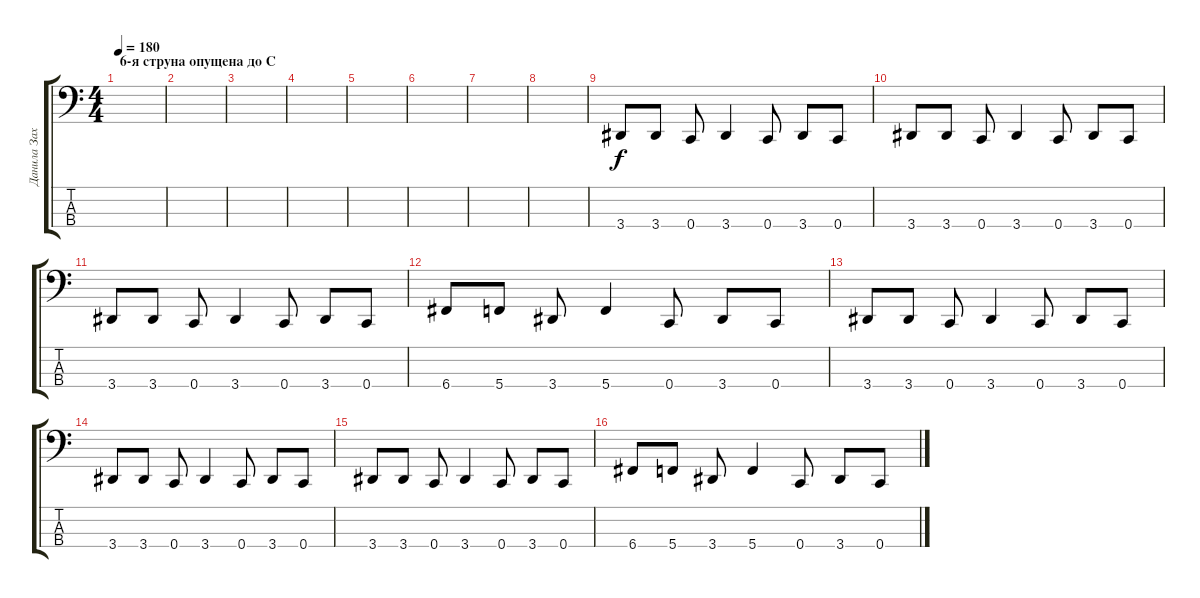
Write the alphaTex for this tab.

\track ("Данила Захаренков" "Данила Зах") {instrument electricbasspick}
\staff {score tabs}
\tuning (F2 C2 G1 C1) {hide}
\ts (4 4)
\section ("" "6-я струна опущена до С")
\tempo 180
\clef f4
\ks c
|
|
|
|
|
|
|
|
3.4.8 3.4.8 0.4.8 3.4.4 0.4.8 3.4.8 0.4.8 |
3.4.8 3.4.8 0.4.8 3.4.4 0.4.8 3.4.8 0.4.8 |
3.4.8 3.4.8 0.4.8 3.4.4 0.4.8 3.4.8 0.4.8 |
6.4.8 5.4.8 3.4.8 5.4.4 0.4.8 3.4.8 0.4.8 |
3.4.8 3.4.8 0.4.8 3.4.4 0.4.8 3.4.8 0.4.8 |
3.4.8 3.4.8 0.4.8 3.4.4 0.4.8 3.4.8 0.4.8 |
3.4.8 3.4.8 0.4.8 3.4.4 0.4.8 3.4.8 0.4.8 |
6.4.8 5.4.8 3.4.8 5.4.4 0.4.8 3.4.8 0.4.8
